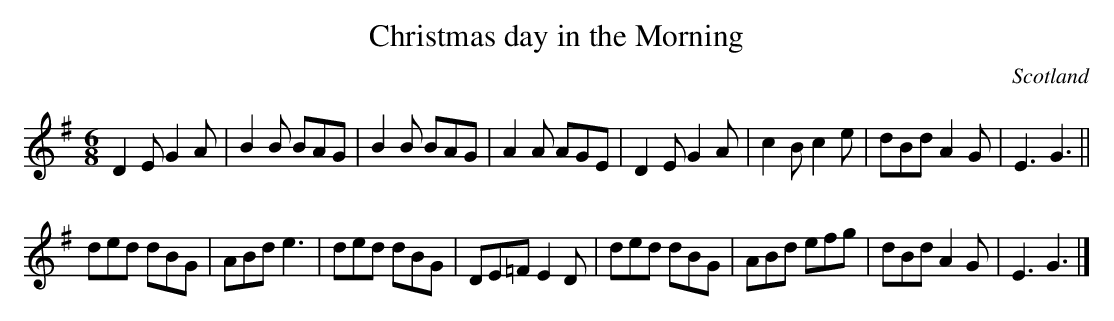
X:1
T:Christmas day in the Morning
O:Scotland
M:6/8
K:G
D2E G2A| B2B BAG| B2B BAG| A2A AGE|\
D2E G2A| c2B c2e| dBd A2G| E3 G3||
ded dBG| ABd e3| ded dBG| DE=F E2D|\
ded dBG| ABd efg| dBd A2G| E3 G3|]
